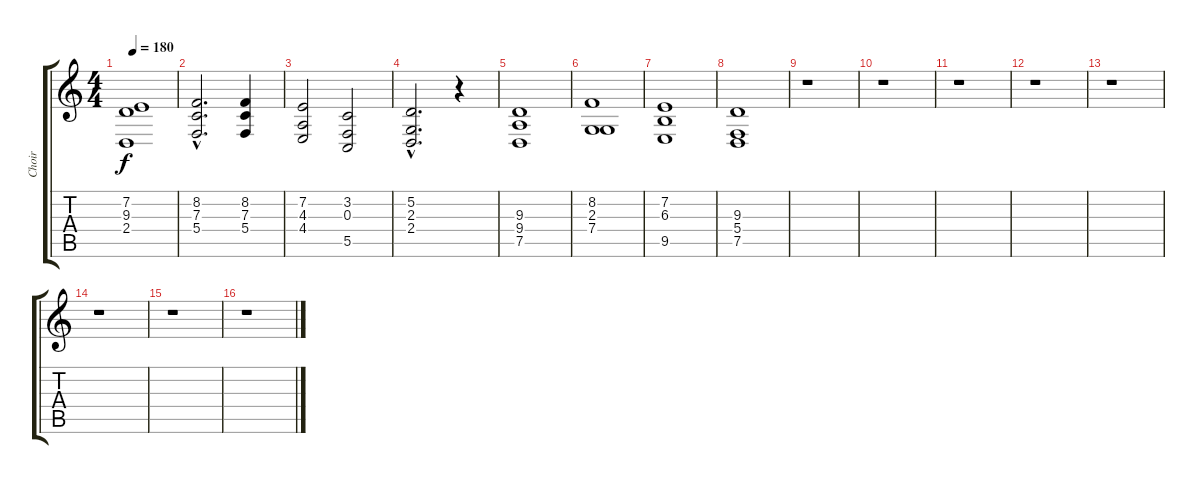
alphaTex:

\track ("Choir" "Choir") {instrument choiraahs}
\staff {score tabs}
\tuning (D4 A3 F3 C3 G2 D2) {hide}
\ts (4 4)
\tempo 180
\clef g2
\ks c
(7.2 9.3 2.4).1{dy f} |
(8.2{hac} 7.3{hac} 5.4{hac}).2{d} (8.2 7.3 5.4).4 |
(7.2 4.3 4.4).2 (3.2 0.3 5.5).2 |
(5.2{hac} 2.3{hac} 2.4{hac}).2{d} r.4 |
(9.3 9.4 7.5).1 |
(8.2 2.3 7.4).1 |
(7.2 6.3 9.5).1 |
(9.3 5.4 7.5).1 |
r.1 |
r.1 |
r.1 |
r.1 |
r.1 |
r.1 |
r.1 |
r.1
